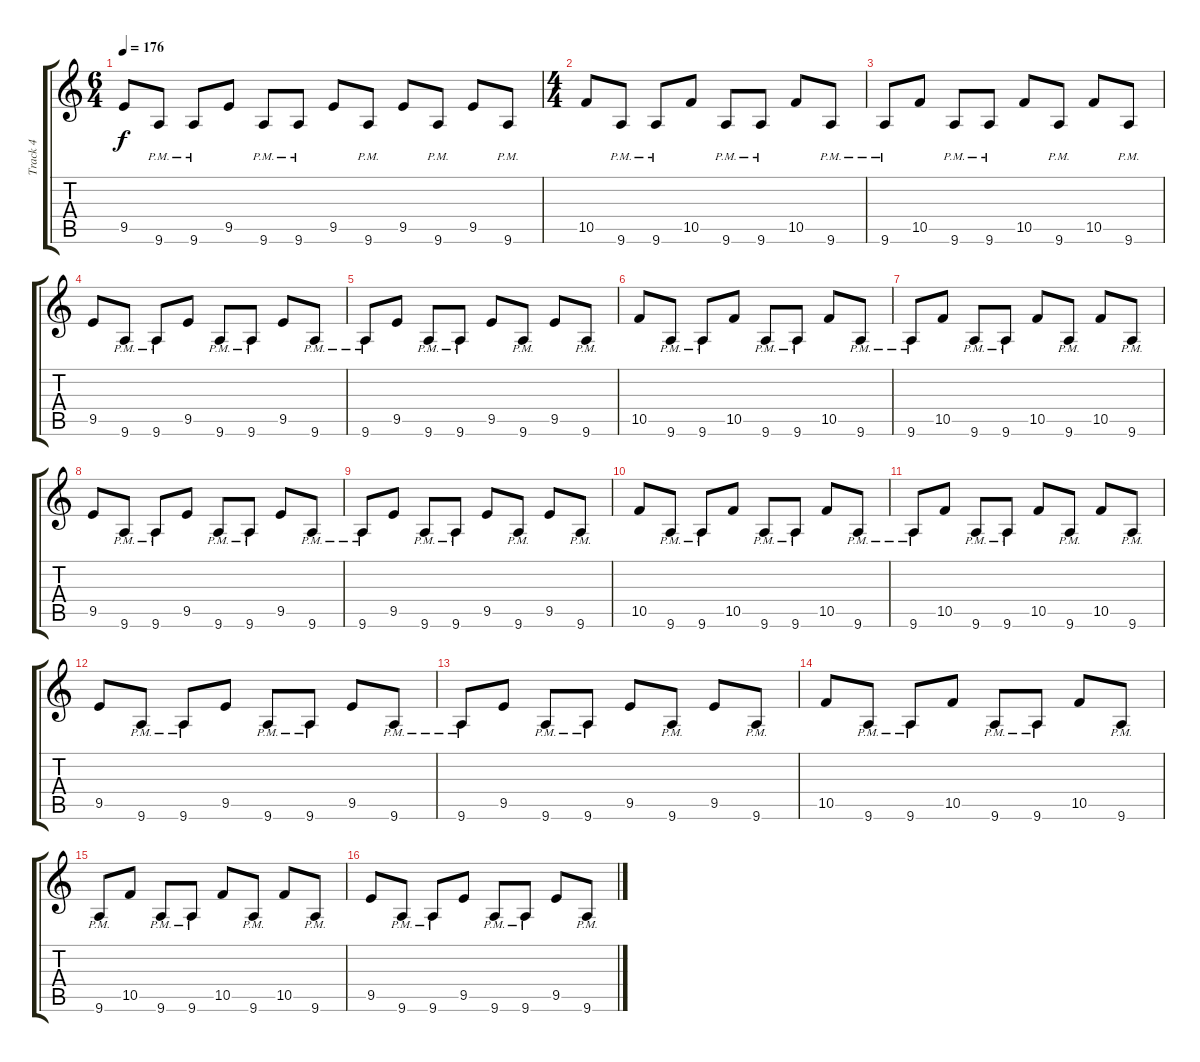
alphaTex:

\track ("Track 4" "Track 4") {mute instrument distortionguitar}
\staff {score tabs}
\tuning (D4 A3 F3 C3 G2 C2) {hide}
\ts (6 4)
\tempo 176
\clef g2
\ks c
9.5.8{dy f} 9.6{pm}.8 9.6{pm}.8 9.5.8 9.6{pm}.8 9.6{pm}.8 9.5.8 9.6{pm}.8 9.5.8 9.6{pm}.8 9.5.8 9.6{pm}.8 |
\ts (4 4)
10.5.8 9.6{pm}.8 9.6{pm}.8 10.5.8 9.6{pm}.8 9.6{pm}.8 10.5.8 9.6{pm}.8 |
9.6{pm}.8 10.5.8 9.6{pm}.8 9.6{pm}.8 10.5.8 9.6{pm}.8 10.5.8 9.6{pm}.8 |
9.5.8 9.6{pm}.8 9.6{pm}.8 9.5.8 9.6{pm}.8 9.6{pm}.8 9.5.8 9.6{pm}.8 |
9.6{pm}.8 9.5.8 9.6{pm}.8 9.6{pm}.8 9.5.8 9.6{pm}.8 9.5.8 9.6{pm}.8 |
10.5.8 9.6{pm}.8 9.6{pm}.8 10.5.8 9.6{pm}.8 9.6{pm}.8 10.5.8 9.6{pm}.8 |
9.6{pm}.8 10.5.8 9.6{pm}.8 9.6{pm}.8 10.5.8 9.6{pm}.8 10.5.8 9.6{pm}.8 |
9.5.8 9.6{pm}.8 9.6{pm}.8 9.5.8 9.6{pm}.8 9.6{pm}.8 9.5.8 9.6{pm}.8 |
9.6{pm}.8 9.5.8 9.6{pm}.8 9.6{pm}.8 9.5.8 9.6{pm}.8 9.5.8 9.6{pm}.8 |
10.5.8 9.6{pm}.8 9.6{pm}.8 10.5.8 9.6{pm}.8 9.6{pm}.8 10.5.8 9.6{pm}.8 |
9.6{pm}.8 10.5.8 9.6{pm}.8 9.6{pm}.8 10.5.8 9.6{pm}.8 10.5.8 9.6{pm}.8 |
9.5.8 9.6{pm}.8 9.6{pm}.8 9.5.8 9.6{pm}.8 9.6{pm}.8 9.5.8 9.6{pm}.8 |
9.6{pm}.8 9.5.8 9.6{pm}.8 9.6{pm}.8 9.5.8 9.6{pm}.8 9.5.8 9.6{pm}.8 |
10.5.8 9.6{pm}.8 9.6{pm}.8 10.5.8 9.6{pm}.8 9.6{pm}.8 10.5.8 9.6{pm}.8 |
9.6{pm}.8 10.5.8 9.6{pm}.8 9.6{pm}.8 10.5.8 9.6{pm}.8 10.5.8 9.6{pm}.8 |
9.5.8 9.6{pm}.8 9.6{pm}.8 9.5.8 9.6{pm}.8 9.6{pm}.8 9.5.8 9.6{pm}.8
